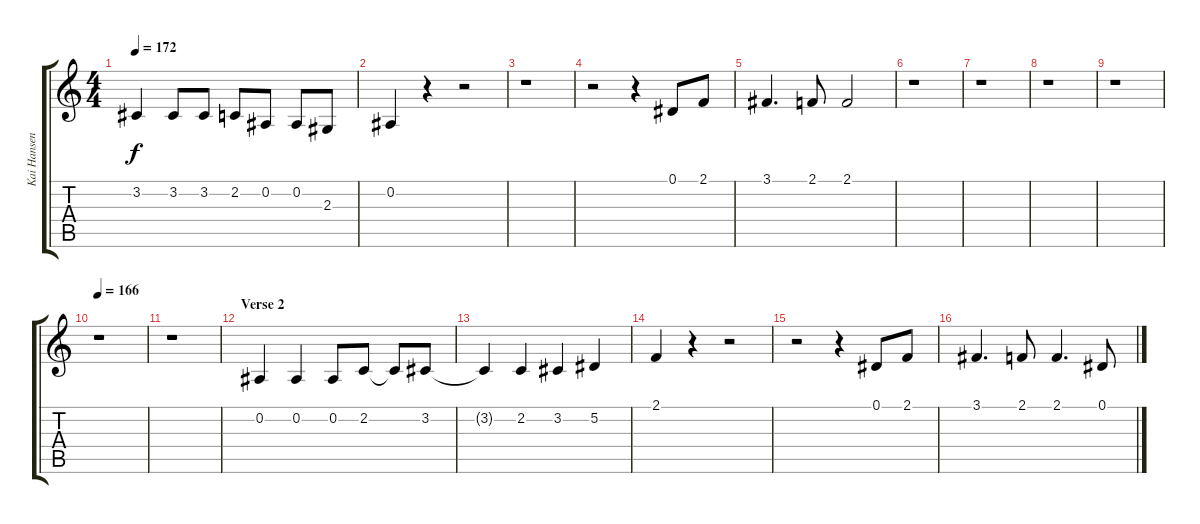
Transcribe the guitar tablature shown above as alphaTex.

\track ("Kai Hansen - Vocals" "Kai Hansen") {instrument trumpet}
\staff {score tabs}
\tuning (Eb4 Bb3 Gb3 Db3 Ab2 Eb2) {hide}
\ts (4 4)
\tempo 172
\clef g2
\ks c
3.2.4{dy f} 3.2.8 3.2.8 2.2.8 0.2.8 0.2.8 2.3.8 |
0.2.4 r.4 r.2 |
r.1 |
r.2 r.4 0.1.8 2.1.8 |
3.1.4{d} 2.1.8 2.1.2 |
r.1 |
r.1 |
r.1 |
r.1 |
\tempo 166
r.1 |
r.1 |
\section ("" "Verse 2")
0.2.4 0.2.4 0.2.8 2.2.8 2.2{t}.8 3.2.8 |
3.2{t}.4 2.2.4 3.2.4 5.2.4 |
2.1.4 r.4 r.2 |
r.2 r.4 0.1.8 2.1.8 |
3.1.4{d} 2.1.8 2.1.4{d} 0.1.8
